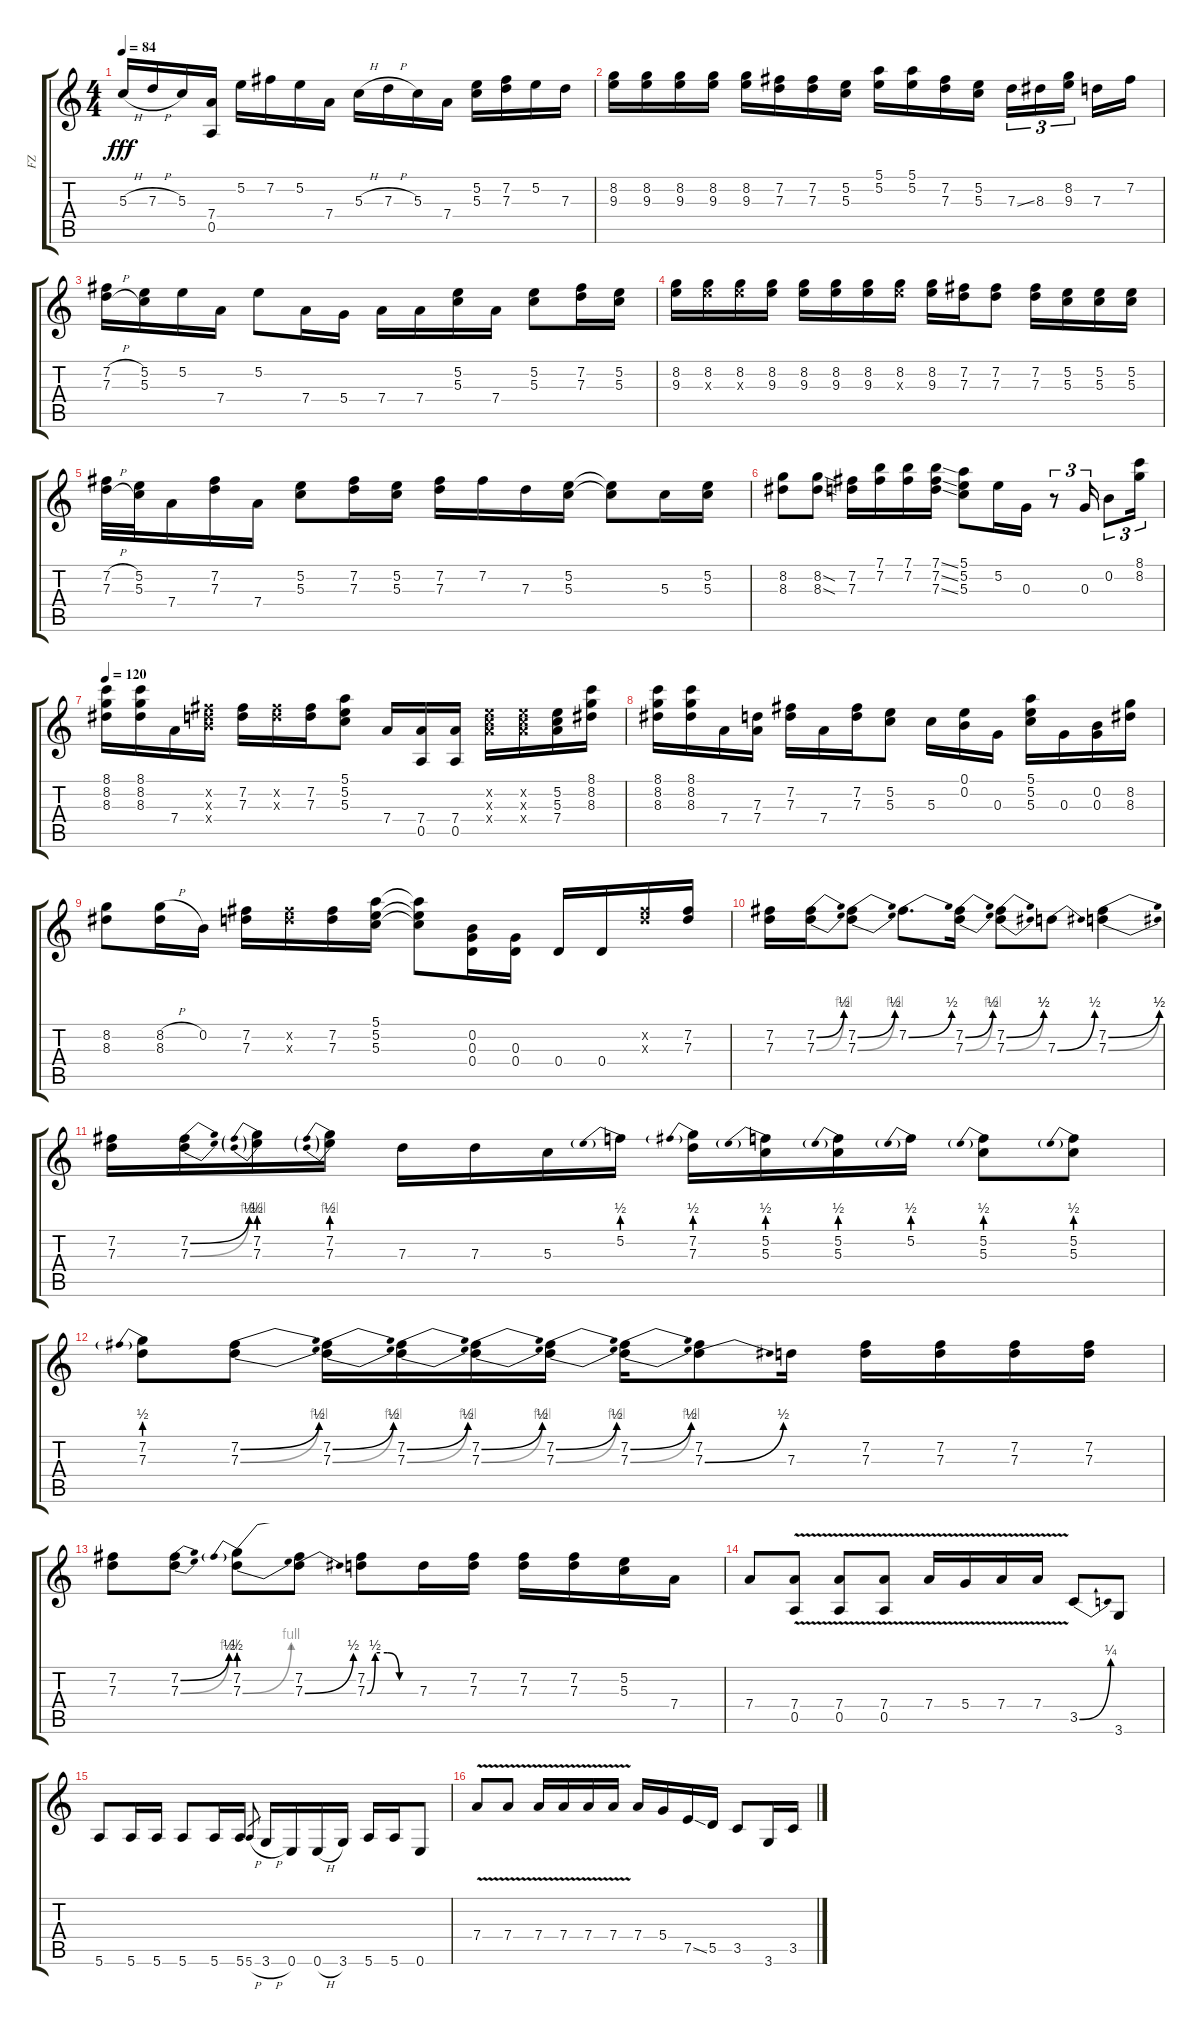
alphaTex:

\track ("FZ" "FZ") {instrument overdrivenguitar}
\staff {score tabs}
\tuning (E4 B3 G3 D3 A2 E2) {hide}
\ts (4 4)
\tempo 84
\clef g2
\ks c
5.3{h}.16{dy fff} 7.3{h}.16 5.3.16 (7.4 0.5).16 5.2.16 7.2.16 5.2.16 7.4.16 5.3{h}.16 7.3{h}.16 5.3.16 7.4.16 (5.2 5.3).16 (7.2 7.3).16 5.2.16 7.3.16 |
(8.2 9.3).16 (8.2 9.3).16 (8.2 9.3).16 (8.2 9.3).16 (8.2 9.3).16 (7.2 7.3).16 (7.2 7.3).16 (5.2 5.3).16 (5.1 5.2).16 (5.1 5.2).16 (7.2 7.3).16 (5.2 5.3).16 7.3{ss}.16{tu (3 2)} 8.3.16{tu (3 2)} (8.2 9.3).16{tu (3 2) beam splitsecondary} 7.3.16 7.2.16 |
(7.2{h} 7.3{h}).16 (5.2 5.3).16 5.2.16 7.4.16 5.2.8 7.4.16 5.4.16 7.4.16 7.4.16 (5.2 5.3).16 7.4.16 (5.2 5.3).8 (7.2 7.3).16 (5.2 5.3).16 |
(8.2 9.3).16 (8.2 9.3{x}).16 (8.2 9.3{x}).16 (8.2 9.3).16 (8.2 9.3).16 (8.2 9.3).16 (8.2 9.3).16 (8.2 9.3{x}).16 (8.2 9.3).16 (7.2 7.3).16 (7.2 7.3).8 (7.2 7.3).16 (5.2 5.3).16 (5.2 5.3).16 (5.2 5.3).16 |
(7.2{h} 7.3{h}).32 (5.2 5.3).32 7.4.16 (7.2 7.3).16 7.4.16 (5.2 5.3).8 (7.2 7.3).16 (5.2 5.3).16 (7.2 7.3).16 7.2.16 7.3.16 (5.2 5.3).16 (5.2{t} 5.3{t}).8 5.3.16 (5.2 5.3).16 |
(8.2 8.3).8 (8.2{sod} 8.3{sod}).8 (7.2 7.3).16 (7.1 7.2).16 (7.1 7.2).16 (7.1{ss} 7.2{ss} 7.3{ss}).16 (5.1 5.2 5.3).8 5.2.16 0.3.16 r.8{tu (3 2)} 0.3.16{tu (3 2)} 0.2.8{tu (3 2)} (8.1 8.2).16{tu (3 2)} |
\tempo 120
(8.1 8.2 8.3).16 (8.1 8.2 8.3).16 7.4.16 (7.2{x} 7.3{x} 9.4{x}).16 (7.2 7.3).16 (7.2{x} 7.3{x}).16 (7.2 7.3).16 (5.1 5.2 5.3).8 7.4.16 (7.4 0.5).16 (7.4 0.5).16 (5.2{x} 5.3{x} 7.4{x}).16 (5.2{x} 5.3{x} 7.4{x}).16 (5.2 5.3 7.4).16 (8.1 8.2 8.3).16 |
(8.1 8.2 8.3).16 (8.1 8.2 8.3).16 7.4.16 (7.3 7.4).16 (7.2 7.3).16 7.4.16 (7.2 7.3).16 (5.2 5.3).8 5.3.16 (0.1 0.2).16 0.3.16 (5.1 5.2 5.3).16 0.3.16 (0.2 0.3).16 (8.2 8.3).16 |
(8.2 8.3).8 (8.2{h} 8.3).16 0.2.16 (7.2 7.3).16 (7.2{x} 7.3{x}).16 (7.2 7.3).16 (5.1 5.2 5.3).16 (5.1{t} 5.2{t} 5.3{t}).8 (0.2 0.3 0.4).16 (0.3 0.4).16 0.4.16 0.4.16 (7.2{x} 7.3{x}).16 (7.2 7.3).16 |
(7.2 7.3).16 (7.2{be (bend 0 0 60 2)} 7.3{be (bend 0 0 60 4)}).16 (7.2{be (bend 0 0 60 2)} 7.3{be (bend 0 0 60 4)}).8 7.2{be (bend 0 0 60 2)}.8{d} (7.2{be (bend 0 0 60 2)} 7.3{be (bend 0 0 60 4)}).16 (7.2{be (bend 0 0 60 2)} 7.3{be (bend 0 0 60 2)}).8 7.3{be (bend 0 0 60 2)}.8 (7.2{be (bend 0 0 60 2)} 7.3{be (bend 0 0 60 2)}).4 |
(7.2 7.3).16 (7.2{be (bend 0 0 60 2)} 7.3{be (bend 0 0 60 4)}).16 (7.2{be (prebend 0 2 60 2)} 7.3{be (prebend 0 4 60 4)}).16 (7.2{be (prebend 0 2 60 2)} 7.3{be (prebend 0 4 60 4)}).16 7.3.16 7.3.16 5.3.16 5.2{be (prebend 0 2 60 2)}.16 (7.2{be (prebend 0 2 60 2)} 7.3).16 (5.2{be (prebend 0 2 60 2)} 5.3).16 (5.2{be (prebend 0 2 60 2)} 5.3).16 5.2{be (prebend 0 2 60 2)}.16 (5.2{be (prebend 0 2 60 2)} 5.3).8 (5.2{be (prebend 0 2 60 2)} 5.3).8 |
(7.2{be (prebend 0 2 60 2)} 7.3).8 (7.2{be (bend 0 0 60 2)} 7.3{be (bend 0 0 60 4)}).8 (7.2{be (bend 0 0 60 2)} 7.3{be (bend 0 0 60 4)}).16 (7.2{be (bend 0 0 60 2)} 7.3{be (bend 0 0 60 4)}).16 (7.2{be (bend 0 0 60 2)} 7.3{be (bend 0 0 60 4)}).16 (7.2{be (bend 0 0 60 2)} 7.3{be (bend 0 0 60 4)}).16 (7.2{be (bend 0 0 60 2)} 7.3{be (bend 0 0 60 4)}).16 (7.2 7.3{be (bend 0 0 60 2)}).8 7.3.16 (7.2 7.3).16 (7.2 7.3).16 (7.2 7.3).16 (7.2 7.3).16 |
(7.2 7.3).8 (7.2{be (bend 0 0 60 2)} 7.3{be (bend 0 0 60 4)}).8 (7.2{be (prebend 0 2 60 2)} 7.3{be (bend 0 0 60 4)}).8 (7.2 7.3{be (bend 0 0 60 2)}).8 (7.2 7.3{be (custom 0 0 10 2 25 2 40 0 60 0)}).8 7.3.16 (7.2 7.3).16 (7.2 7.3).16 (7.2 7.3).16 (5.2 5.3).16 7.4.16 |
7.4.8 (7.4{v} 0.5{v}).8 (7.4{v} 0.5{v}).8 (7.4{v} 0.5{v}).8 7.4{v}.16 5.4{v}.16 7.4{v}.16 7.4{v}.16 3.5{be (bend 0 0 60 1)}.8 3.6.8 |
5.6.8 5.6.16 5.6.16 5.6.8 5.6.16 5.6.16 5.6{h}.8{gr} 3.6{h}.16 0.6.16 0.6{h}.16 3.6.16 5.6.16 5.6.16 0.6.8 |
7.4{v}.8 7.4{v}.8 7.4{v}.16 7.4{v}.16 7.4{v}.16 7.4{v}.16 7.4.16 5.4.16 7.5{ss}.16 5.5.16 3.5.8 3.6.16 3.5.16
